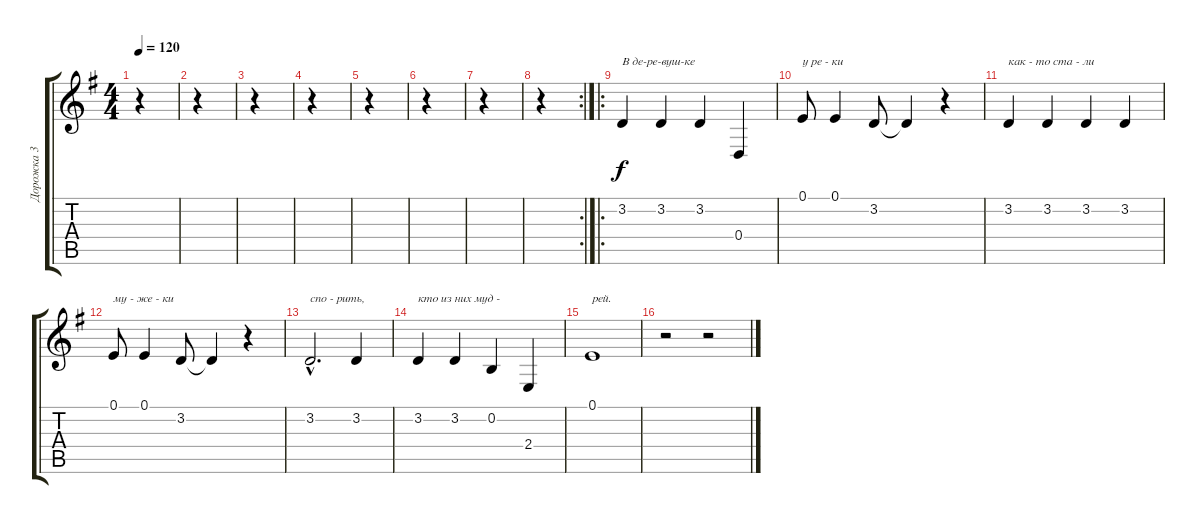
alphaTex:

\track ("Дорожка 3" "Дорожка 3") {instrument electricgrandpiano}
\staff {score tabs}
\tuning (E4 B3 G3 D3 A2 E2) {hide}
\ts (4 4)
\tempo 120
\clef g2
\ks g
r.4{dy f instrument electricgrandpiano} |
r.4 |
r.4 |
r.4 |
r.4 |
r.4 |
r.4 |
\rc 2
r.4 |
\ro
3.2.4{txt "В де-ре-вуш-ке"} 3.2.4 3.2.4 0.4.4 |
0.1.8{txt "у ре - ки"} 0.1.4 3.2.8 3.2{t}.4 r.4 |
3.2.4{txt "как - то ста - ли"} 3.2.4 3.2.4 3.2.4 |
0.1.8{txt "му - же - ки"} 0.1.4 3.2.8 3.2{t}.4 r.4 |
3.2{hac}.2{d txt "спо - рить,"} 3.2.4 |
3.2.4{txt "кто из них муд - "} 3.2.4 0.2.4 2.4.4 |
0.1.1{txt "рей."} |
r.2 r.2
